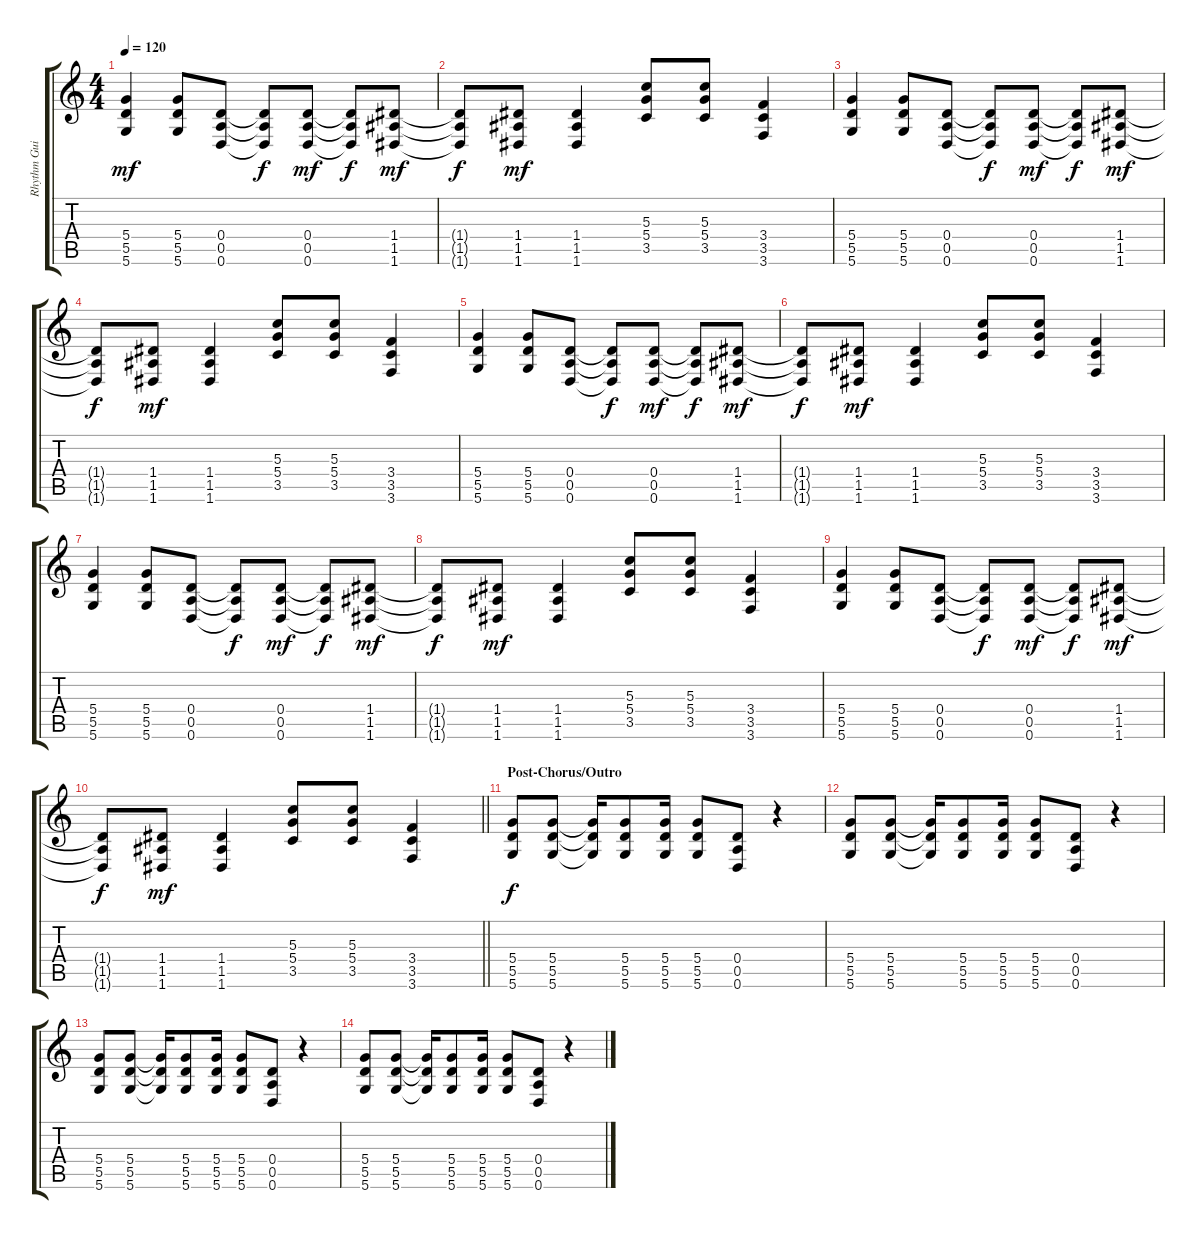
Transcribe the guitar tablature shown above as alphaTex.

\track ("Rhythm Guitar II" "Rhythm Gui") {instrument distortionguitar}
\staff {score tabs}
\tuning (E4 B3 G3 D3 A2 D2) {hide}
\ts (4 4)
\tempo 120
\clef g2
\ks c
(5.4 5.5 5.6).4{dy mf} (5.4 5.5 5.6).8 (0.4 0.5 0.6).8 (0.4{t} 0.5{t} 0.6{t}).8{dy f} (0.4 0.5 0.6).8{dy mf} (0.4{t} 0.5{t} 0.6{t}).8{dy f} (1.4 1.5 1.6).8{dy mf} |
(1.4{t} 1.5{t} 1.6{t}).8{dy f} (1.4 1.5 1.6).8{dy mf} (1.4 1.5 1.6).4 (5.3 5.4 3.5).8 (5.3 5.4 3.5).8 (3.4 3.5 3.6).4 |
(5.4 5.5 5.6).4 (5.4 5.5 5.6).8 (0.4 0.5 0.6).8 (0.4{t} 0.5{t} 0.6{t}).8{dy f} (0.4 0.5 0.6).8{dy mf} (0.4{t} 0.5{t} 0.6{t}).8{dy f} (1.4 1.5 1.6).8{dy mf} |
(1.4{t} 1.5{t} 1.6{t}).8{dy f} (1.4 1.5 1.6).8{dy mf} (1.4 1.5 1.6).4 (5.3 5.4 3.5).8 (5.3 5.4 3.5).8 (3.4 3.5 3.6).4 |
(5.4 5.5 5.6).4 (5.4 5.5 5.6).8 (0.4 0.5 0.6).8 (0.4{t} 0.5{t} 0.6{t}).8{dy f} (0.4 0.5 0.6).8{dy mf} (0.4{t} 0.5{t} 0.6{t}).8{dy f} (1.4 1.5 1.6).8{dy mf} |
(1.4{t} 1.5{t} 1.6{t}).8{dy f} (1.4 1.5 1.6).8{dy mf} (1.4 1.5 1.6).4 (5.3 5.4 3.5).8 (5.3 5.4 3.5).8 (3.4 3.5 3.6).4 |
(5.4 5.5 5.6).4 (5.4 5.5 5.6).8 (0.4 0.5 0.6).8 (0.4{t} 0.5{t} 0.6{t}).8{dy f} (0.4 0.5 0.6).8{dy mf} (0.4{t} 0.5{t} 0.6{t}).8{dy f} (1.4 1.5 1.6).8{dy mf} |
(1.4{t} 1.5{t} 1.6{t}).8{dy f} (1.4 1.5 1.6).8{dy mf} (1.4 1.5 1.6).4 (5.3 5.4 3.5).8 (5.3 5.4 3.5).8 (3.4 3.5 3.6).4 |
(5.4 5.5 5.6).4 (5.4 5.5 5.6).8 (0.4 0.5 0.6).8 (0.4{t} 0.5{t} 0.6{t}).8{dy f} (0.4 0.5 0.6).8{dy mf} (0.4{t} 0.5{t} 0.6{t}).8{dy f} (1.4 1.5 1.6).8{dy mf} |
\barLineRight lightlight
(1.4{t} 1.5{t} 1.6{t}).8{dy f} (1.4 1.5 1.6).8{dy mf} (1.4 1.5 1.6).4 (5.3 5.4 3.5).8 (5.3 5.4 3.5).8 (3.4 3.5 3.6).4 |
\section ("" "Post-Chorus/Outro")
(5.4 5.5 5.6).8{dy f} (5.4 5.5 5.6).8 (5.4{t} 5.5{t} 5.6{t}).16 (5.4 5.5 5.6).8 (5.4 5.5 5.6).16 (5.4 5.5 5.6).8 (0.4 0.5 0.6).8 r.4 |
(5.4 5.5 5.6).8 (5.4 5.5 5.6).8 (5.4{t} 5.5{t} 5.6{t}).16 (5.4 5.5 5.6).8 (5.4 5.5 5.6).16 (5.4 5.5 5.6).8 (0.4 0.5 0.6).8 r.4 |
(5.4 5.5 5.6).8 (5.4 5.5 5.6).8 (5.4{t} 5.5{t} 5.6{t}).16 (5.4 5.5 5.6).8 (5.4 5.5 5.6).16 (5.4 5.5 5.6).8 (0.4 0.5 0.6).8 r.4 |
(5.4 5.5 5.6).8 (5.4 5.5 5.6).8 (5.4{t} 5.5{t} 5.6{t}).16 (5.4 5.5 5.6).8 (5.4 5.5 5.6).16 (5.4 5.5 5.6).8 (0.4 0.5 0.6).8 r.4
